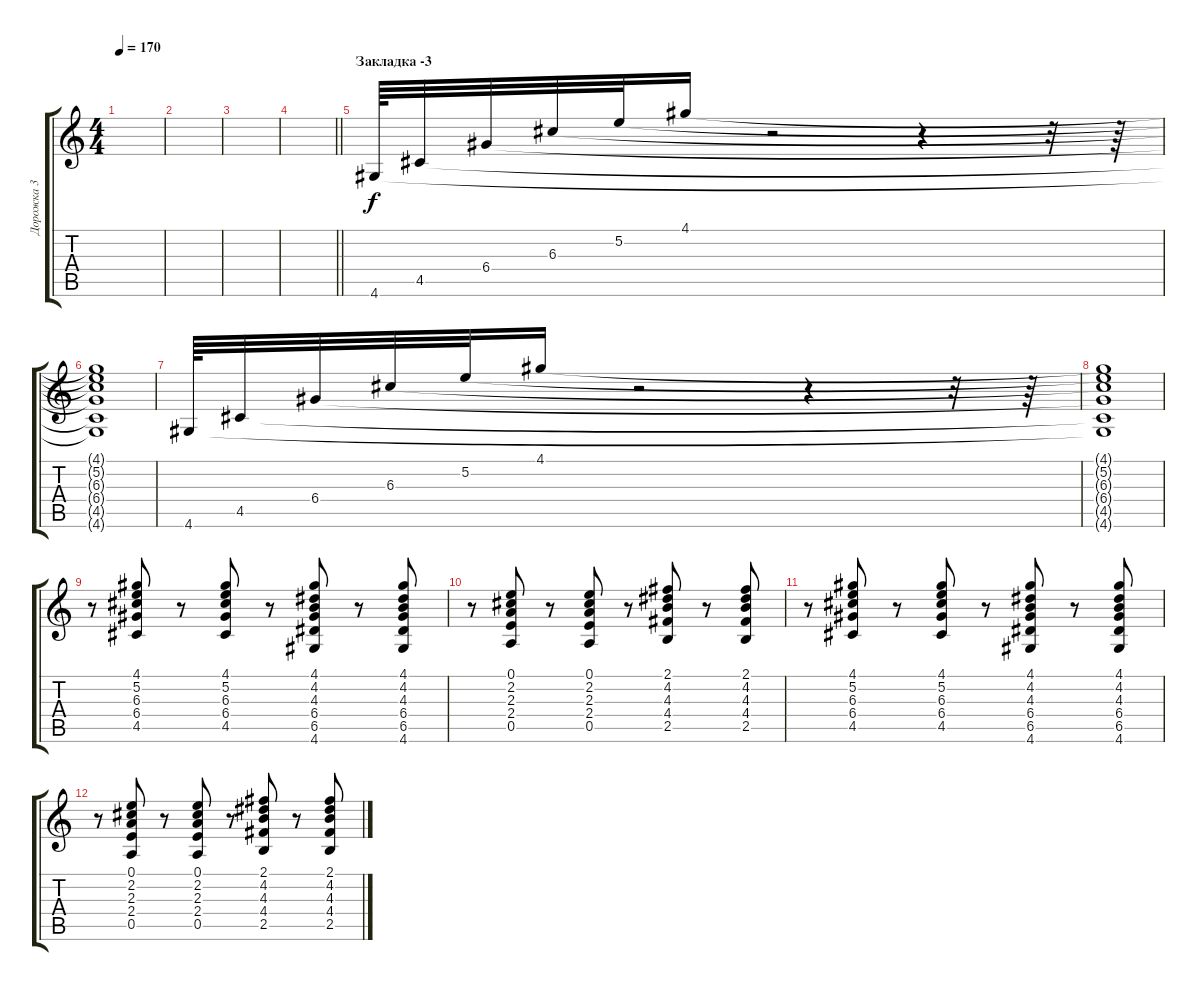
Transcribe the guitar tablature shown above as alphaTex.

\track ("Дорожка 3" "Дорожка 3") {instrument acousticguitarsteel}
\staff {score tabs}
\tuning (E4 B3 G3 D3 A2 E2) {hide}
\ts (4 4)
\tempo 170
\clef g2
\ks c
|
|
|
\barLineRight lightlight
|
\section ("" "Закладка -3")
4.6.64 4.5.32 6.4.32 6.3.32 5.2.32 4.1.16 r.2 r.4 r.32 r.64 |
(4.1{t} 5.2{t} 6.3{t} 6.4{t} 4.5{t} 4.6{t}).1 |
4.6.64 4.5.32 6.4.32 6.3.32 5.2.32 4.1.16 r.2 r.4 r.32 r.64 |
(4.1{t} 5.2{t} 6.3{t} 6.4{t} 4.5{t} 4.6{t}).1 |
r.8 (4.1 5.2 6.3 6.4 4.5).8 r.8 (4.1 5.2 6.3 6.4 4.5).8 r.8 (4.1 4.2 4.3 6.4 6.5 4.6).8 r.8 (4.1 4.2 4.3 6.4 6.5 4.6).8 |
r.8 (0.1 2.2 2.3 2.4 0.5).8 r.8 (0.1 2.2 2.3 2.4 0.5).8 r.8 (2.1 4.2 4.3 4.4 2.5).8 r.8 (2.1 4.2 4.3 4.4 2.5).8 |
r.8 (4.1 5.2 6.3 6.4 4.5).8 r.8 (4.1 5.2 6.3 6.4 4.5).8 r.8 (4.1 4.2 4.3 6.4 6.5 4.6).8 r.8 (4.1 4.2 4.3 6.4 6.5 4.6).8 |
r.8 (0.1 2.2 2.3 2.4 0.5).8 r.8 (0.1 2.2 2.3 2.4 0.5).8 r.8 (2.1 4.2 4.3 4.4 2.5).8 r.8 (2.1 4.2 4.3 4.4 2.5).8
